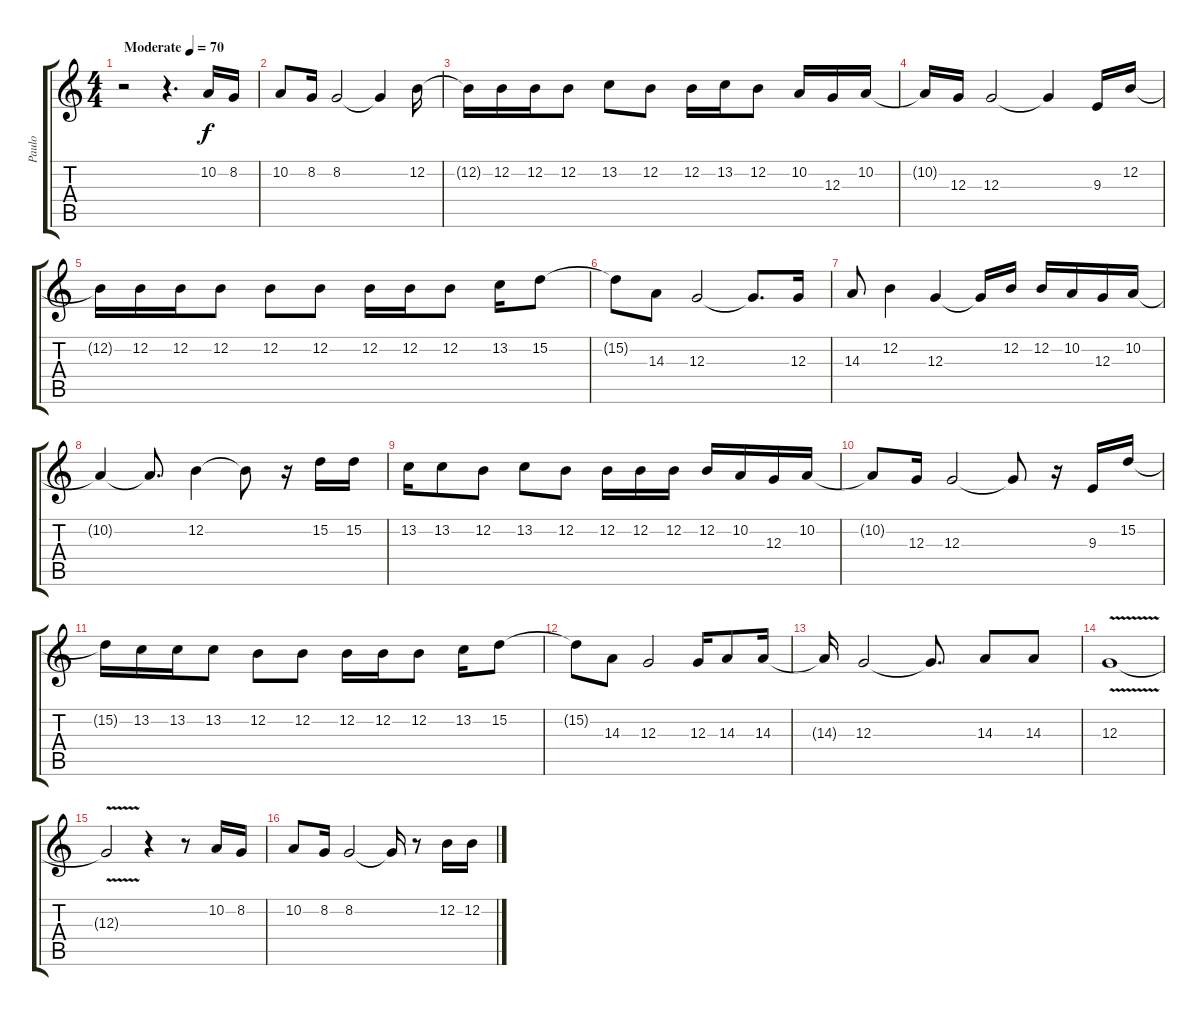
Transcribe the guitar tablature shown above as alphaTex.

\track ("Paulo" "Paulo") {instrument lead2sawtooth}
\staff {score tabs}
\tuning (E4 B3 G3 D3 A2 E2) {hide}
\ts (4 4)
\tempo (70 "Moderate")
\clef g2
\ks c
r.2{dy f instrument lead2sawtooth} r.4{d} 10.2.16 8.2.16 |
10.2.8 8.2.16 8.2.2 8.2{t}.4 12.2.16 |
12.2{t}.16 12.2.16 12.2.16 12.2.8 13.2.8 12.2.8 12.2.16 13.2.16 12.2.8 10.2.16 12.3.16 10.2.16 |
10.2{t}.16 12.3.16 12.3.2 12.3{t}.4 9.3.16 12.2.16 |
12.2{t}.16 12.2.16 12.2.16 12.2.8 12.2.8 12.2.8 12.2.16 12.2.16 12.2.8 13.2.16 15.2.8 |
15.2{t}.8 14.3.8 12.3.2 12.3{t}.8{d} 12.3.16 |
14.3.8 12.2.4 12.3.4 12.3{t}.16 12.2.16 12.2.16 10.2.16 12.3.16 10.2.16 |
10.2{t}.4 10.2{t}.8{d} 12.2.4 12.2{t}.8 r.16 15.2.16 15.2.16 |
13.2.16 13.2.8 12.2.8 13.2.8 12.2.8 12.2.16 12.2.16 12.2.16 12.2.16 10.2.16 12.3.16 10.2.16 |
10.2{t}.8 12.3.16 12.3.2 12.3{t}.8 r.16 9.3.16 15.2.16 |
15.2{t}.16 13.2.16 13.2.16 13.2.8 12.2.8 12.2.8 12.2.16 12.2.16 12.2.8 13.2.16 15.2.8 |
15.2{t}.8 14.3.8 12.3.2 12.3.16 14.3.8 14.3.16 |
14.3{t}.16 12.3.2 12.3{t}.8{d} 14.3.8 14.3.8 |
12.3{v}.1 |
12.3{v t}.2 r.4 r.8 10.2.16 8.2.16 |
10.2.8 8.2.16 8.2.2 8.2{t}.16 r.8 12.2.16 12.2.16
